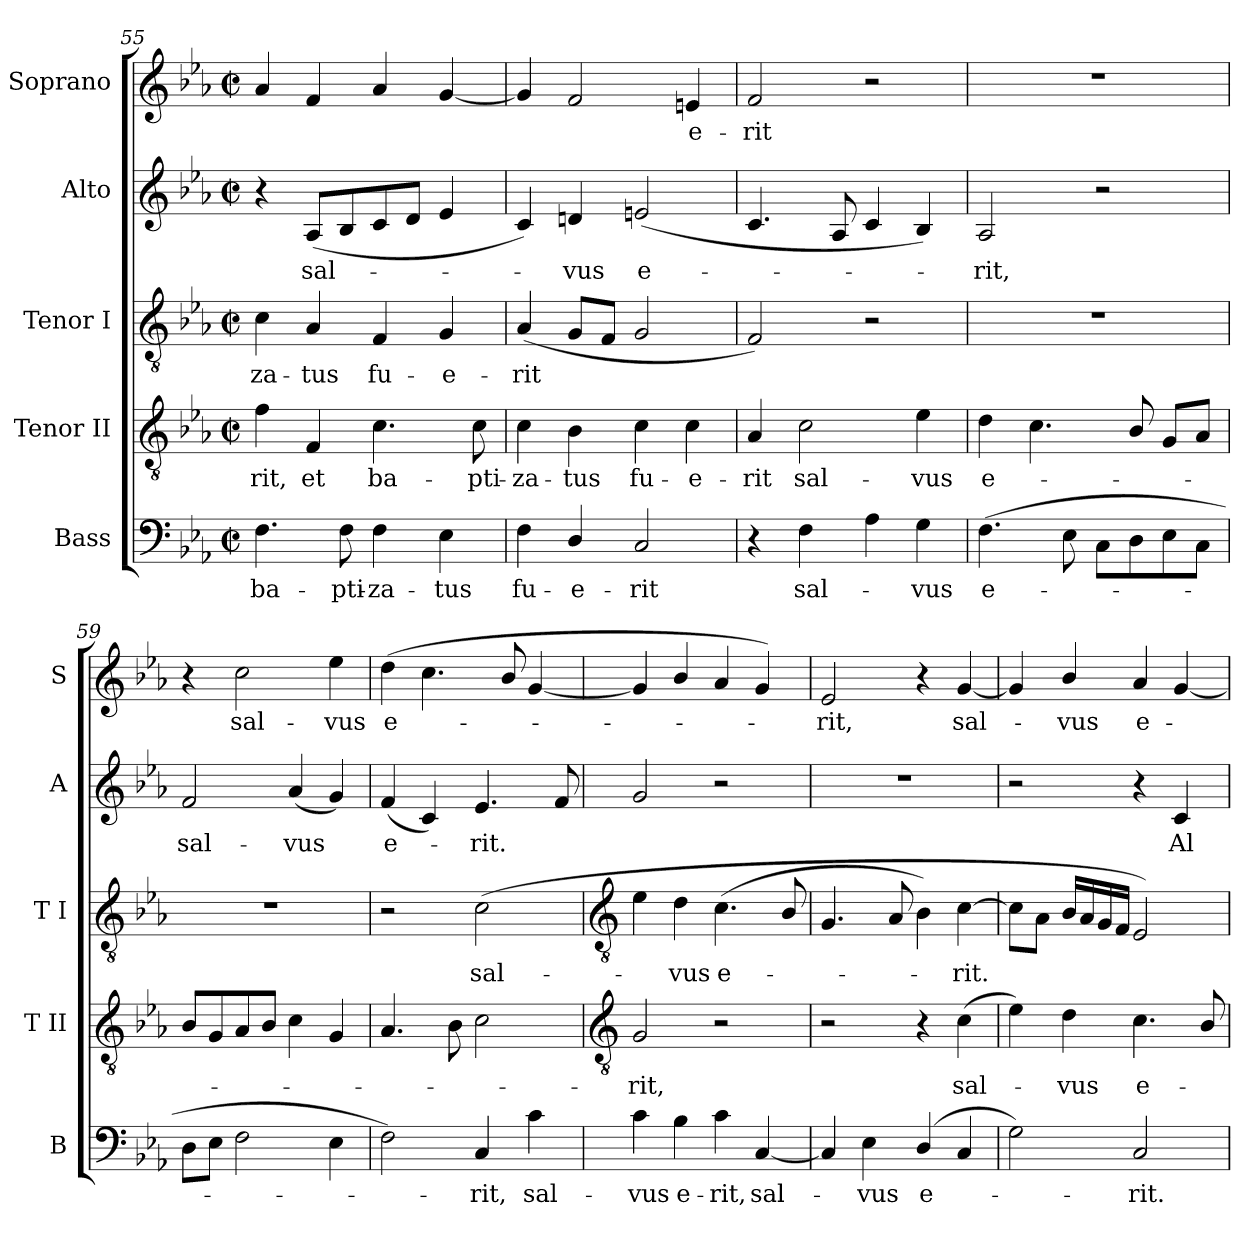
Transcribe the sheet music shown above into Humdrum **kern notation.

**kern	**text	**kern	**text	**kern	**text	**kern	**text	**kern	**text
*part5	*part5	*part4	*part4	*part3	*part3	*part2	*part2	*part1	*part1
*staff5	*staff5	*staff4	*staff4	*staff3	*staff3	*staff2	*staff2	*staff1	*staff1
*I"Bass	*	*I"Tenor II	*	*I"Tenor I	*	*I"Alto	*	*I"Soprano	*
*I'B	*	*I'T II	*	*I'T I	*	*I'A	*	*I'S	*
!!LO:LB:g=z
*clefF4	*	*clefGv2	*	*clefGv2	*	*clefG2	*	*clefG2	*
*k[b-e-a-]	*	*k[b-e-a-]	*	*k[b-e-a-]	*	*k[b-e-a-]	*	*k[b-e-a-]	*
*E-:	*	*E-:	*	*E-:	*	*E-:	*	*E-:	*
*M2/2	*	*M2/2	*	*M2/2	*	*M2/2	*	*M2/2	*
*met(c|)	*	*met(c|)	*	*met(c|)	*	*met(c|)	*	*met(c|)	*
=55	=55	=55	=55	=55	=55	=55	=55	=55	=55
!	!LO:LY:b	!	!LO:LY:b	!	!LO:LY:b	!	!	!	!
4.F	ba-	4f	-rit,	4c	-za-	4r	.	4a-	.
!	!	!	!LO:LY:b	!	!LO:LY:b	!	!LO:LY:b	!	!
.	.	4F	et	4A-	-tus	(<8A-L	sal-	4f	.
!	!LO:LY:b	!	!	!	!	!	!	!	!
8F	-pti-	.	.	.	.	8B-	.	.	.
!	!LO:LY:b	!	!LO:LY:b	!	!LO:LY:b	!	!	!	!
4F	-za-	4.c	ba-	4F	fu-	8c	.	4a-	.
.	.	.	.	.	.	8dJ	.	.	.
!	!LO:LY:b	!	!	!	!LO:LY:b	!	!	!	!
4E-	-tus	.	.	4G	-e-	4e-	.	[4g	.
!	!	!	!LO:LY:b	!	!	!	!	!	!
.	.	8c	-pti-	.	.	.	.	.	.
=56	=56	=56	=56	=56	=56	=56	=56	=56	=56
!	!LO:LY:b	!	!LO:LY:b	!	!LO:LY:b	!	!	!	!
4F	fu-	4c	-za-	(<4A-	-rit	4c)	.	4g]	.
!	!LO:LY:b	!	!LO:LY:b	!	!	!	!LO:LY:b	!	!
4D/	-e-	4B-	-tus	8GL	.	4dn	vus	2f	.
.	.	.	.	8FJ	.	.	.	.	.
!	!LO:LY:b	!	!LO:LY:b	!	!	!	!LO:LY:b	!	!
2C	-rit	4c	fu-	2G	.	(<2en	e-	.	.
!	!	!	!LO:LY:b	!	!	!	!	!	!LO:LY:b
.	.	4c	-e-	.	.	.	.	4en	e-
=57	=57	=57	=57	=57	=57	=57	=57	=57	=57
!	!	!	!LO:LY:b	!	!	!	!	!	!LO:LY:b
4r	.	4A-	-rit	2F)	.	4.c	.	2f	-rit
!	!LO:LY:b	!	!LO:LY:b	!	!	!	!	!	!
4F	sal-	2c	sal-	.	.	.	.	.	.
.	.	.	.	.	.	8A-	.	.	.
4A-	.	.	.	2r	.	4c	.	2r	.
!	!LO:LY:b	!	!LO:LY:b	!	!	!	!	!	!
4G	vus	4e-	-vus	.	.	4B-)	.	.	.
=58	=58	=58	=58	=58	=58	=58	=58	=58	=58
!	!LO:LY:b	!	!LO:LY:b	!	!	!	!LO:LY:b	!	!
(>4.F	e-	4d	e-	1r	.	2A-	rit,	1r	.
.	.	4.c	.	.	.	.	.	.	.
8E-	.	.	.	.	.	.	.	.	.
8CL	.	.	.	.	.	2r	.	.	.
8D	.	8B-/	.	.	.	.	.	.	.
8E-	.	8GL	.	.	.	.	.	.	.
8CJ	.	8A-J	.	.	.	.	.	.	.
=59	=59	=59	=59	=59	=59	=59	=59	=59	=59
!	!	!	!	!	!	!	!LO:LY:b	!	!
8DL	.	8B-L	.	1r	.	2f	sal-	4r	.
8E-J	.	8G	.	.	.	.	.	.	.
!	!	!	!	!	!	!	!	!	!LO:LY:b
2F	.	8A-	.	.	.	.	.	2cc	sal-
.	.	8B-J	.	.	.	.	.	.	.
!	!	!	!	!	!	!	!LO:LY:b	!	!
.	.	4c	.	.	.	(<4a-	-vus	.	.
!	!	!	!	!	!	!	!	!	!LO:LY:b
4E-	.	4G	.	.	.	4g)	.	4ee-	-vus
=60	=60	=60	=60	=60	=60	=60	=60	=60	=60
!	!	!	!	!	!	!	!LO:LY:b	!	!LO:LY:b
2F)	.	4.A-	.	2r	.	(4f	e-	(<4dd	e-
.	.	.	.	.	.	4c)	.	4.cc	.
.	.	8B-	.	.	.	.	.	.	.
!	!LO:LY:b	!	!	!	!LO:LY:b	!	!LO:LY:b	!	!
4C	rit,	2c	.	(<2c	sal-	4.e-	rit.	.	.
.	.	.	.	.	.	.	.	8b-/	.
!	!LO:LY:b	!	!	!	!	!	!	!	!
4c	sal-	.	.	.	.	.	.	[4g	.
.	.	.	.	.	.	8f	.	.	.
!!LO:LB:g=z
=61	=61	=61	=61	=61	=61	=61	=61	=61	=61
*	*	*clefGv2	*	*clefGv2	*	*	*	*	*
!	!LO:LY:b	!	!LO:LY:b	!	!	!	!	!	!
4c	-vus	2G	rit,	4e-	.	2g	.	4g]	.
!	!LO:LY:b	!	!	!	!LO:LY:b	!	!	!	!
4B-	e-	.	.	4d	vus	.	.	4b-/	.
!	!LO:LY:b	!	!	!	!LO:LY:b	!	!	!	!
4c	-rit,	2r	.	(>4.c	e-	2r	.	4a-	.
!	!LO:LY:b	!	!	!	!	!	!	!	!
[4C	sal-	.	.	.	.	.	.	4g)	.
.	.	.	.	8B-/	.	.	.	.	.
=62	=62	=62	=62	=62	=62	=62	=62	=62	=62
!	!	!	!	!	!	!	!	!	!LO:LY:b
4C]	.	2r	.	4.G	.	1r	.	2e-	rit,
!	!LO:LY:b	!	!	!	!	!	!	!	!
4E-	vus	.	.	.	.	.	.	.	.
.	.	.	.	8A-	.	.	.	.	.
!	!LO:LY:b	!	!	!	!	!	!	!	!
(<4D/	e-	4r	.	4B-)	.	.	.	4r	.
!	!	!	!LO:LY:b	!	!LO:LY:b	!	!	!	!LO:LY:b
4C	.	(>4c	sal-	[4c	rit.	.	.	[4g	sal-
=63	=63	=63	=63	=63	=63	=63	=63	=63	=63
2G)	.	4e-)	.	8cL]	.	2r	.	4g]	.
.	.	.	.	8A-J	.	.	.	.	.
!	!	!	!LO:LY:b	!	!	!	!	!	!LO:LY:b
.	.	4d	vus	16B-LL	.	.	.	4b-/	vus
.	.	.	.	16A-	.	.	.	.	.
.	.	.	.	16G	.	.	.	.	.
.	.	.	.	16FJJ	.	.	.	.	.
!	!LO:LY:b	!	!LO:LY:b	!	!	!	!	!	!LO:LY:b
2C	rit.	4.c	e-	2E-)	.	4r	.	4a-	e-
!	!	!	!	!	!	!	!LO:LY:b	!	!
.	.	.	.	.	.	4c	Al-	[4g	.
.	.	8B-/	.	.	.	.	.	.	.
=	=	=	=	=	=	=	=	=	=
*-	*-	*-	*-	*-	*-	*-	*-	*-	*-
